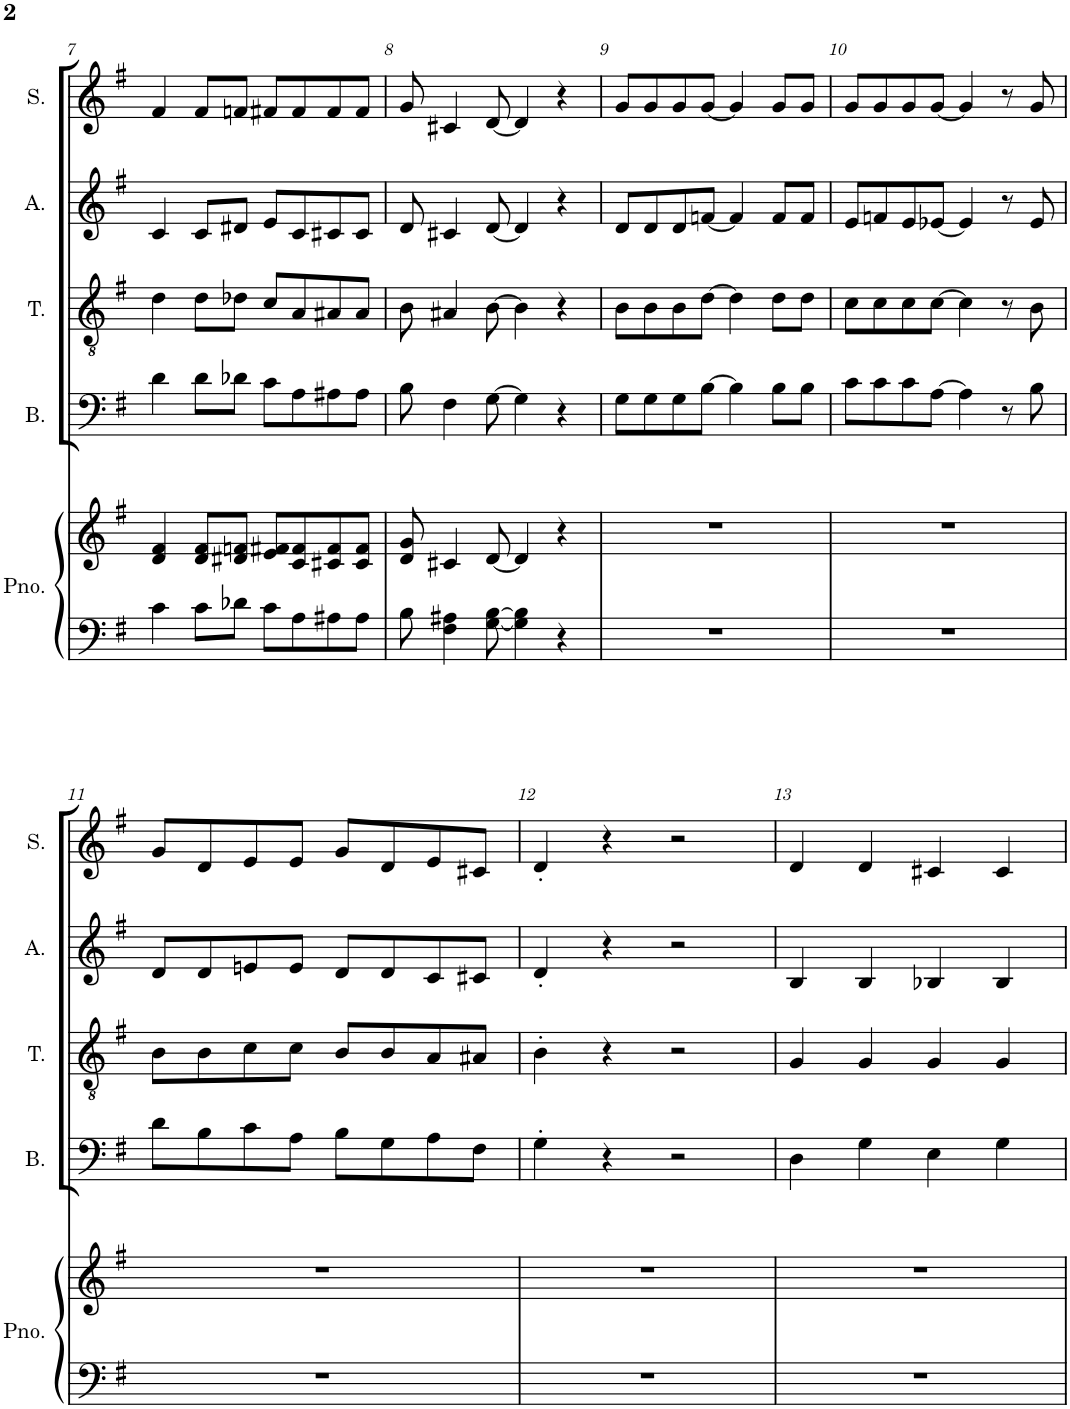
**kern	**kern	**kern	**kern	**kern	**kern
*part5	*part5	*part4	*part3	*part2	*part1
*staff6	*staff5	*staff4	*staff3	*staff2	*staff1
*I"Piano	*	*I"Bass	*I"Tenor	*I"Alto	*I"Soprano
*I'Pno.	*	*I'B.	*I'T.	*I'A.	*I'S.
!!LO:PB:g=z
*clefF4	*clefG2	*clefF4	*clefGv2	*clefG2	*clefG2
*k[f#]	*k[f#]	*k[f#]	*k[f#]	*k[f#]	*k[f#]
*M4/4	*M4/4	*M4/4	*M4/4	*M4/4	*M4/4
=7	=7	=7	=7	=7	=7
4c\	4d/ 4f#/	4d\	4d\	4c/	4f#/
8c\L	8d/ 8f#/L	8d\L	8d\L	8c/L	8f#/L
8d-X\J	8d#X/ 8fn/J	8d-X\J	8d-X\J	8d#X/J	8fn/J
8c\L	8e/ 8f#X/L	8c\L	8c/L	8e/L	8f#X/L
8A\	8c/ 8f#/	8A\	8A/	8c/	8f#/
8A#X\	8c#X/ 8f#/	8A#X\	8A#X/	8c#X/	8f#/
8A#\J	8c#/ 8f#/J	8A#\J	8A#/J	8c#/J	8f#/J
=8	=8	=8	=8	=8	=8
8B\	8d/ 8g/	8B\	8B\	8d/	8g/
4F#\ 4A#X\	4c#X/	4F#\	4A#X/	4c#X/	4c#X/
[8G\ [8B\	[<8d/	[>8G\	[>8B\	[<8d/	[<8d/
4G\] 4B\]	4d/]	4G\]	4B\]	4d/]	4d/]
4r	4r	4r	4r	4r	4r
=9	=9	=9	=9	=9	=9
1r	1r	8G\L	8B\L	8d/L	8g/L
.	.	8G\	8B\	8d/	8g/
.	.	8G\	8B\	8d/	8g/
.	.	[8B\J	[8d\J	[8fn/J	[8g/J
.	.	4B\]	4d\]	4f/]	4g/]
.	.	8B\L	8d\L	8f/L	8g/L
.	.	8B\J	8d\J	8f/J	8g/J
=10	=10	=10	=10	=10	=10
1r	1r	8c\L	8c\L	8e/L	8g/L
.	.	8c\	8c\	8fn/	8g/
.	.	8c\	8c\	8e/	8g/
.	.	[8A\J	[8c\J	[8e-X/J	[8g/J
.	.	4A\]	4c\]	4e-/]	4g/]
.	.	8r	8r	8r	8r
.	.	8B\	8B\	8e-/	8g/
!!LO:LB:g=z
=11	=11	=11	=11	=11	=11
1r	1r	8d\L	8B\L	8d/L	8g/L
.	.	8B\	8B\	8d/	8d/
.	.	8c\	8c\	8en/	8e/
.	.	8A\J	8c\J	8e/J	8e/J
.	.	8B\L	8B/L	8d/L	8g/L
.	.	8G\	8B/	8d/	8d/
.	.	8A\	8A/	8c/	8e/
.	.	8F#\J	8A#X/J	8c#X/J	8c#X/J
=12	=12	=12	=12	=12	=12
1r	1r	4G'\	4B'\	4d'/	4d'/
.	.	4r	4r	4r	4r
.	.	2r	2r	2r	2r
=13	=13	=13	=13	=13	=13
1r	1r	4D\	4G/	4B/	4d/
.	.	4G\	4G/	4B/	4d/
.	.	4E\	4G/	4B-X/	4c#X/
.	.	4G\	4G/	4B-/	4c#/
=	=	=	=	=	=
*-	*-	*-	*-	*-	*-
